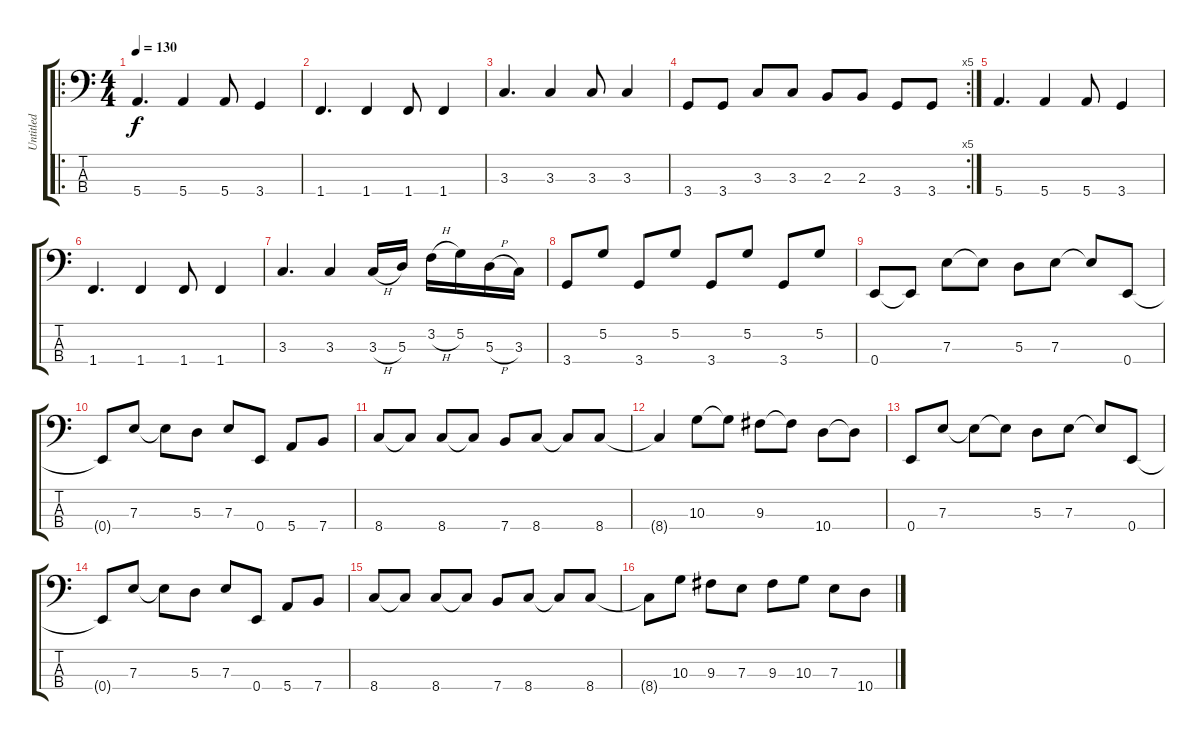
\track ("Untitled" "Untitled") {instrument electricbassfinger}
\staff {score tabs}
\tuning (G2 D2 A1 E1) {hide}
\ro
\ts (4 4)
\tempo 130
\clef f4
\ks c
5.4.4{d dy f} 5.4.4 5.4.8 3.4.4 |
1.4.4{d} 1.4.4 1.4.8 1.4.4 |
3.3.4{d} 3.3.4 3.3.8 3.3.4 |
\rc 5
3.4.8 3.4.8 3.3.8 3.3.8 2.3.8 2.3.8 3.4.8 3.4.8 |
5.4.4{d} 5.4.4 5.4.8 3.4.4 |
1.4.4{d} 1.4.4 1.4.8 1.4.4 |
3.3.4{d} 3.3.4 3.3{h}.16 5.3.16 3.2{h}.16 5.2.16 5.3{h}.16 3.3.16 |
3.4.8 5.2.8 3.4.8 5.2.8 3.4.8 5.2.8 3.4.8 5.2.8 |
0.4.8 0.4{t}.8 7.3.8 7.3{t}.8 5.3.8 7.3.8 7.3{t}.8 0.4.8 |
0.4{t}.8 7.3.8 7.3{t}.8 5.3.8 7.3.8 0.4.8 5.4.8 7.4.8 |
8.4.8 8.4{t}.8 8.4.8 8.4{t}.8 7.4.8 8.4.8 8.4{t}.8 8.4.8 |
8.4{t}.4 10.3.8 10.3{t}.8 9.3.8 9.3{t}.8 10.4.8 10.4{t}.8 |
0.4.8 7.3.8 7.3{t}.8 7.3{t}.8 5.3.8 7.3.8 7.3{t}.8 0.4.8 |
0.4{t}.8 7.3.8 7.3{t}.8 5.3.8 7.3.8 0.4.8 5.4.8 7.4.8 |
8.4.8 8.4{t}.8 8.4.8 8.4{t}.8 7.4.8 8.4.8 8.4{t}.8 8.4.8 |
8.4{t}.8 10.3.8 9.3.8 7.3.8 9.3.8 10.3.8 7.3.8 10.4.8
